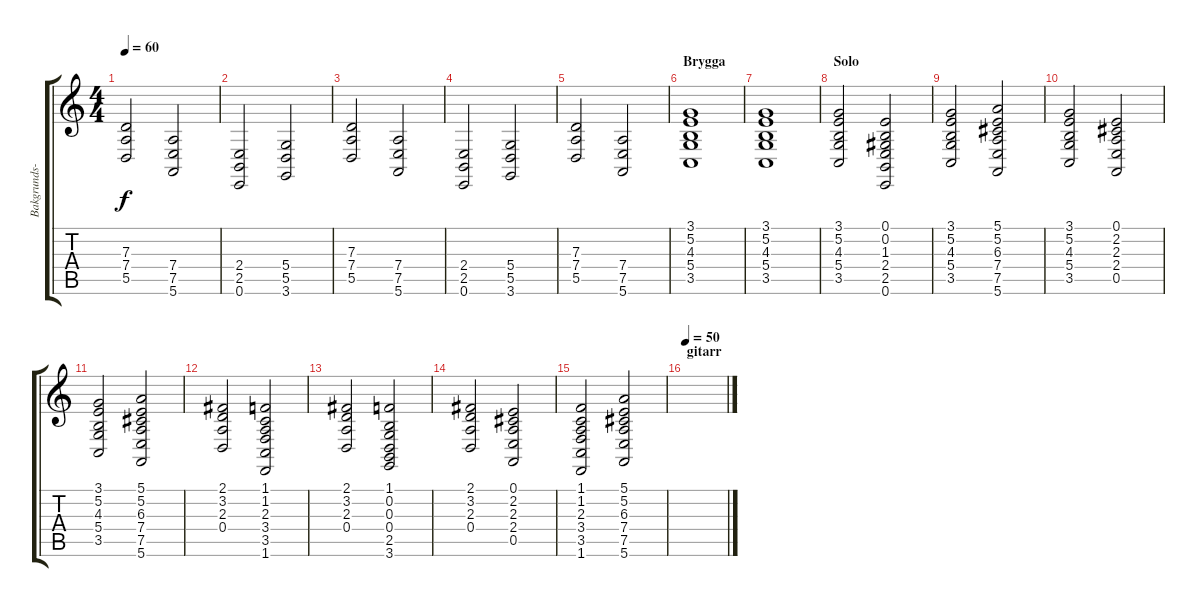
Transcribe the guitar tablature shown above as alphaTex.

\track ("Bakgrunds-mys" "Bakgrunds-") {instrument stringensemble1}
\staff {score tabs}
\tuning (E4 B3 G3 D3 A2 E2) {hide}
\ts (4 4)
\tempo 60
\clef g2
\ks c
(7.3 7.4 5.5).2{dy f} (7.4 7.5 5.6).2 |
(2.4 2.5 0.6).2 (5.4 5.5 3.6).2 |
(7.3 7.4 5.5).2 (7.4 7.5 5.6).2 |
(2.4 2.5 0.6).2 (5.4 5.5 3.6).2 |
(7.3 7.4 5.5).2 (7.4 7.5 5.6).2 |
\section ("" "Brygga")
(3.1 5.2 4.3 5.4 3.5).1 |
(3.1 5.2 4.3 5.4 3.5).1 |
\section ("" "Solo")
(3.1 5.2 4.3 5.4 3.5).2{instrument stringensemble1} (0.1 0.2 1.3 2.4 2.5 0.6).2 |
(3.1 5.2 4.3 5.4 3.5).2 (5.1 5.2 6.3 7.4 7.5 5.6).2 |
(3.1 5.2 4.3 5.4 3.5).2 (0.1 2.2 2.3 2.4 0.5).2 |
(3.1 5.2 4.3 5.4 3.5).2 (5.1 5.2 6.3 7.4 7.5 5.6).2 |
(2.1 3.2 2.3 0.4).2{volume 10 instrument stringensemble2} (1.1 1.2 2.3 3.4 3.5 1.6).2{instrument stringensemble1} |
(2.1 3.2 2.3 0.4).2 (1.1 0.2 0.3 0.4 2.5 3.6).2 |
(2.1 3.2 2.3 0.4).2 (0.1 2.2 2.3 2.4 0.5).2 |
(1.1 1.2 2.3 3.4 3.5 1.6).2 (5.1 5.2 6.3 7.4 7.5 5.6).2 |
\section ("" "gitarr")
\tempo 50
